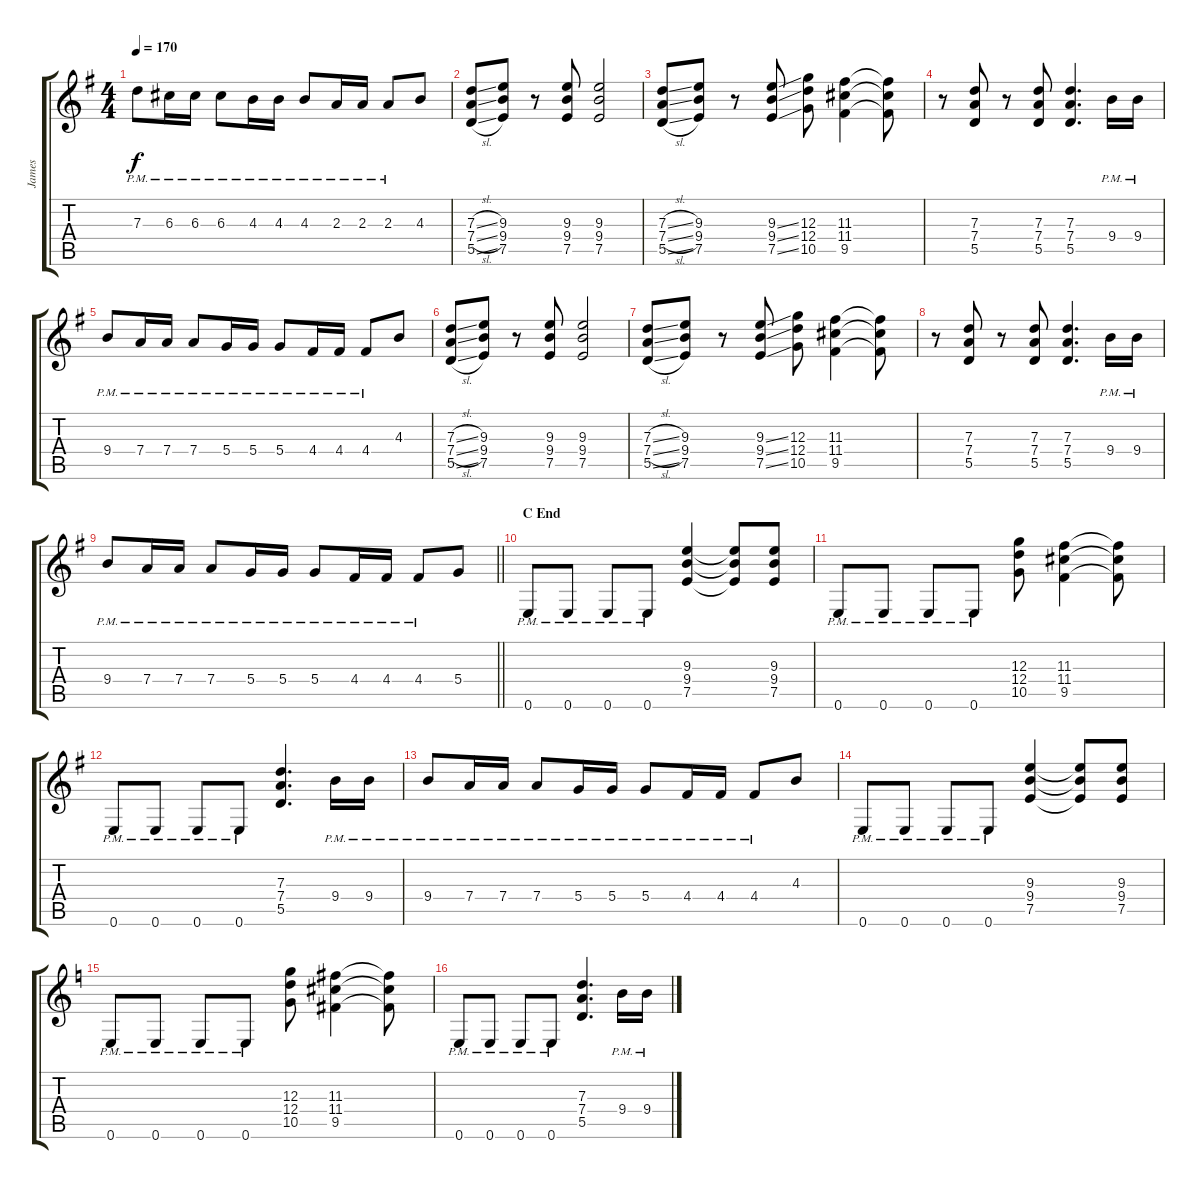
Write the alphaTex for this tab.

\track ("James" "James") {instrument distortionguitar}
\staff {score tabs}
\tuning (E4 B3 G3 D3 A2 E2) {hide}
\ts (4 4)
\tempo 170
\clef g2
\ks eminor
7.3{pm}.8{dy f} 6.3{pm}.16 6.3{pm}.16 6.3{pm}.8 4.3{pm}.16 4.3{pm}.16 4.3{pm}.8 2.3{pm}.16 2.3{pm}.16 2.3{pm}.8 4.3.8 |
(7.3{sl} 7.4{sl} 5.5{sl}).8 (9.3 9.4 7.5).8 r.8 (9.3 9.4 7.5).8 (9.3 9.4 7.5).2 |
(7.3{sl} 7.4{sl} 5.5{sl}).8 (9.3 9.4 7.5).8 r.8 (9.3{ss} 9.4{ss} 7.5{ss}).8 (12.3 12.4 10.5).8 (11.3 11.4 9.5).4 (11.3{t} 11.4{t} 9.5{t}).8 |
r.8 (7.3 7.4 5.5).8 r.8 (7.3 7.4 5.5).8 (7.3 7.4 5.5).4{d} 9.4{pm}.16 9.4{pm}.16 |
9.4{pm}.8 7.4{pm}.16 7.4{pm}.16 7.4{pm}.8 5.4{pm}.16 5.4{pm}.16 5.4{pm}.8 4.4{pm}.16 4.4{pm}.16 4.4{pm}.8 4.3.8 |
(7.3{sl} 7.4{sl} 5.5{sl}).8 (9.3 9.4 7.5).8 r.8 (9.3 9.4 7.5).8 (9.3 9.4 7.5).2 |
(7.3{sl} 7.4{sl} 5.5{sl}).8 (9.3 9.4 7.5).8 r.8 (9.3{ss} 9.4{ss} 7.5{ss}).8 (12.3 12.4 10.5).8 (11.3 11.4 9.5).4 (11.3{t} 11.4{t} 9.5{t}).8 |
r.8 (7.3 7.4 5.5).8 r.8 (7.3 7.4 5.5).8 (7.3 7.4 5.5).4{d} 9.4{pm}.16 9.4{pm}.16 |
\barLineRight lightlight
9.4{pm}.8 7.4{pm}.16 7.4{pm}.16 7.4{pm}.8 5.4{pm}.16 5.4{pm}.16 5.4{pm}.8 4.4{pm}.16 4.4{pm}.16 4.4{pm}.8 5.4.8 |
\section ("" "C End")
0.6{pm}.8 0.6{pm}.8 0.6{pm}.8 0.6{pm}.8 (9.3 9.4 7.5).4 (9.3{t} 9.4{t} 7.5{t}).8 (9.3 9.4 7.5).8 |
0.6{pm}.8 0.6{pm}.8 0.6{pm}.8 0.6{pm}.8 (12.3 12.4 10.5).8 (11.3 11.4 9.5).4 (11.3{t} 11.4{t} 9.5{t}).8 |
0.6{pm}.8 0.6{pm}.8 0.6{pm}.8 0.6{pm}.8 (7.3 7.4 5.5).4{d} 9.4{pm}.16 9.4{pm}.16 |
9.4{pm}.8 7.4{pm}.16 7.4{pm}.16 7.4{pm}.8 5.4{pm}.16 5.4{pm}.16 5.4{pm}.8 4.4{pm}.16 4.4{pm}.16 4.4{pm}.8 4.3.8 |
0.6{pm}.8 0.6{pm}.8 0.6{pm}.8 0.6{pm}.8 (9.3 9.4 7.5).4 (9.3{t} 9.4{t} 7.5{t}).8 (9.3 9.4 7.5).8 |
\ks c
0.6{pm}.8 0.6{pm}.8 0.6{pm}.8 0.6{pm}.8 (12.3 12.4 10.5).8 (11.3 11.4 9.5).4 (11.3{t} 11.4{t} 9.5{t}).8 |
0.6{pm}.8 0.6{pm}.8 0.6{pm}.8 0.6{pm}.8 (7.3 7.4 5.5).4{d} 9.4{pm}.16 9.4{pm}.16
